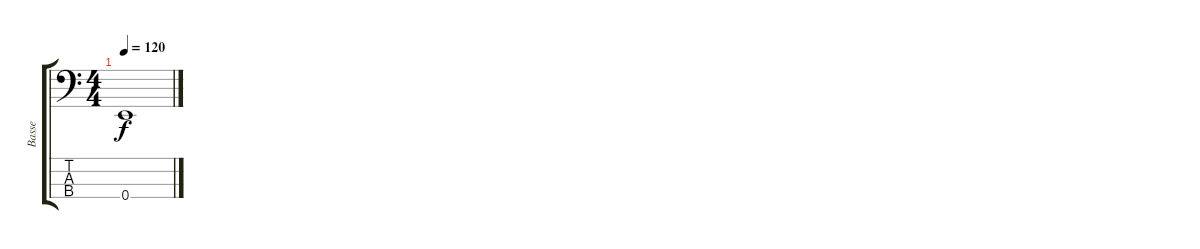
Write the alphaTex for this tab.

\track ("Basse" "Basse") {instrument electricbassfinger}
\staff {score tabs}
\tuning (G2 D2 A1 E1) {hide}
\ts (4 4)
\tempo 120
\clef f4
\ks c
0.4.1{dy f}
